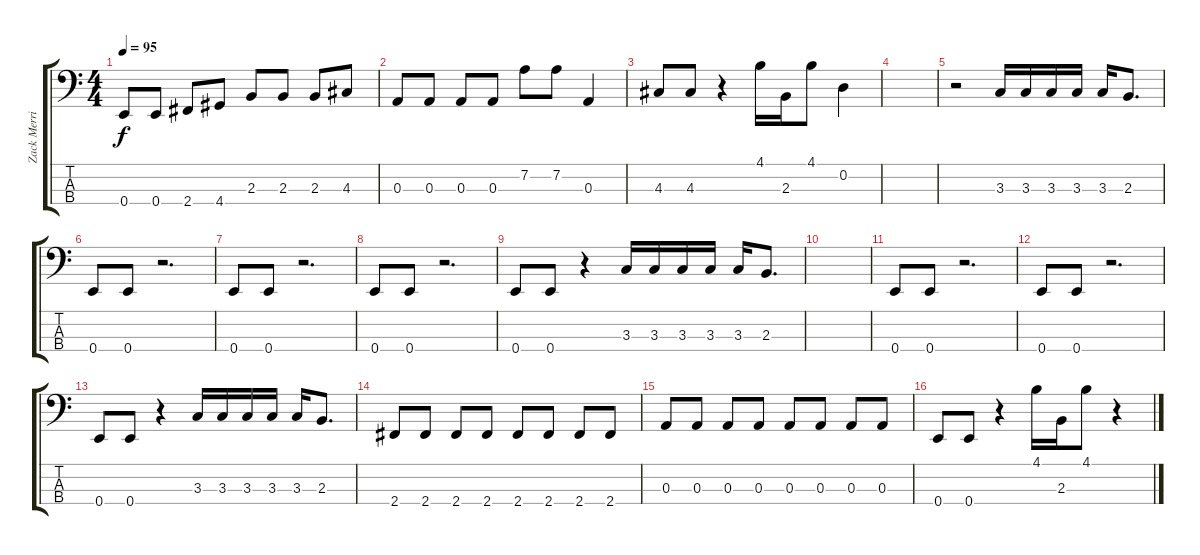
\track ("Zack Merrick" "Zack Merri") {instrument electricbasspick}
\staff {score tabs}
\tuning (G2 D2 A1 E1) {hide}
\ts (4 4)
\tempo 95
\clef f4
\ks c
0.4.8{dy f} 0.4.8 2.4.8 4.4.8 2.3.8 2.3.8 2.3.8 4.3.8 |
0.3.8 0.3.8 0.3.8 0.3.8 7.2.8 7.2.8 0.3.4 |
4.3.8 4.3.8 r.4 4.1.16 2.3.16 4.1.8 0.2.4 |
|
r.2 3.3.16 3.3.16 3.3.16 3.3.16 3.3.16 2.3.8{d} |
0.4.8 0.4.8 r.2{d} |
0.4.8 0.4.8 r.2{d} |
0.4.8 0.4.8 r.2{d} |
0.4.8 0.4.8 r.4 3.3.16 3.3.16 3.3.16 3.3.16 3.3.16 2.3.8{d} |
|
0.4.8 0.4.8 r.2{d} |
0.4.8 0.4.8 r.2{d} |
0.4.8 0.4.8 r.4 3.3.16 3.3.16 3.3.16 3.3.16 3.3.16 2.3.8{d} |
2.4.8 2.4.8 2.4.8 2.4.8 2.4.8 2.4.8 2.4.8 2.4.8 |
0.3.8 0.3.8 0.3.8 0.3.8 0.3.8 0.3.8 0.3.8 0.3.8 |
0.4.8 0.4.8 r.4 4.1.16 2.3.16 4.1.8 r.4
